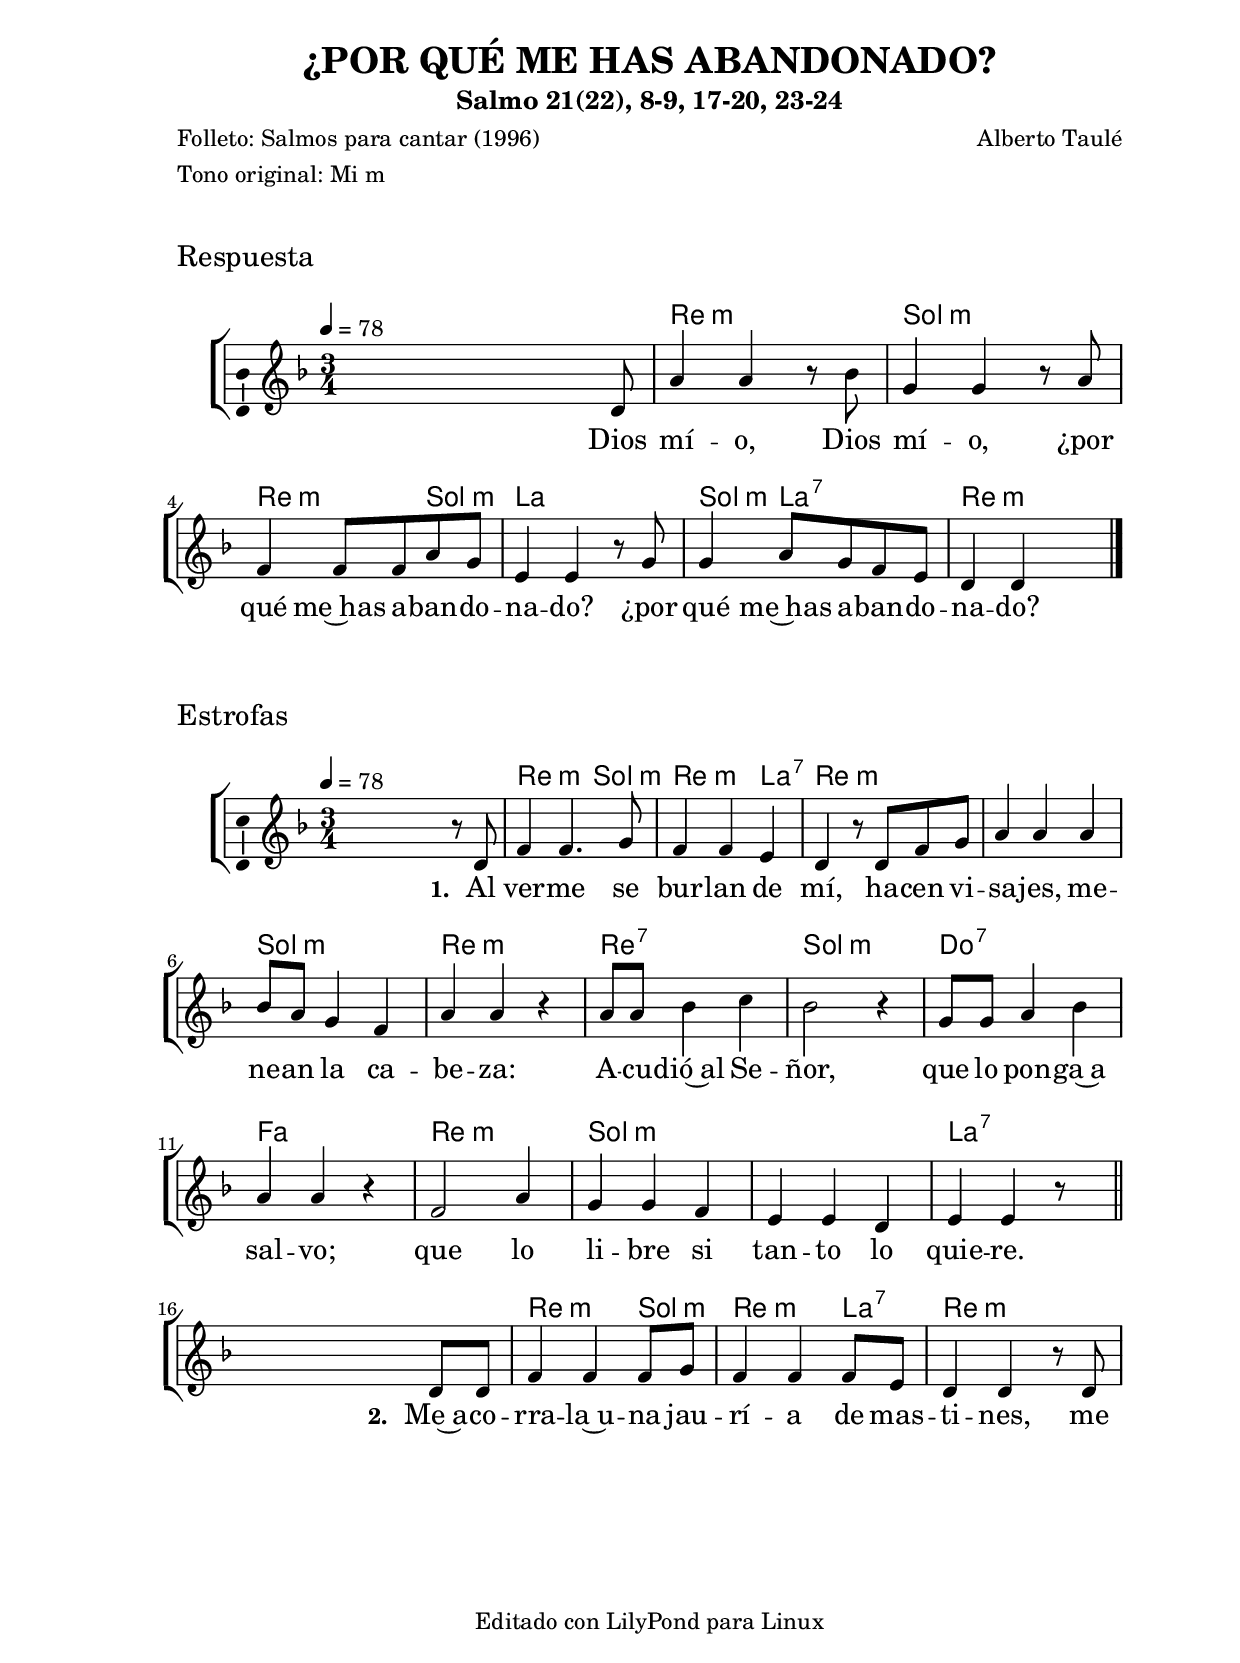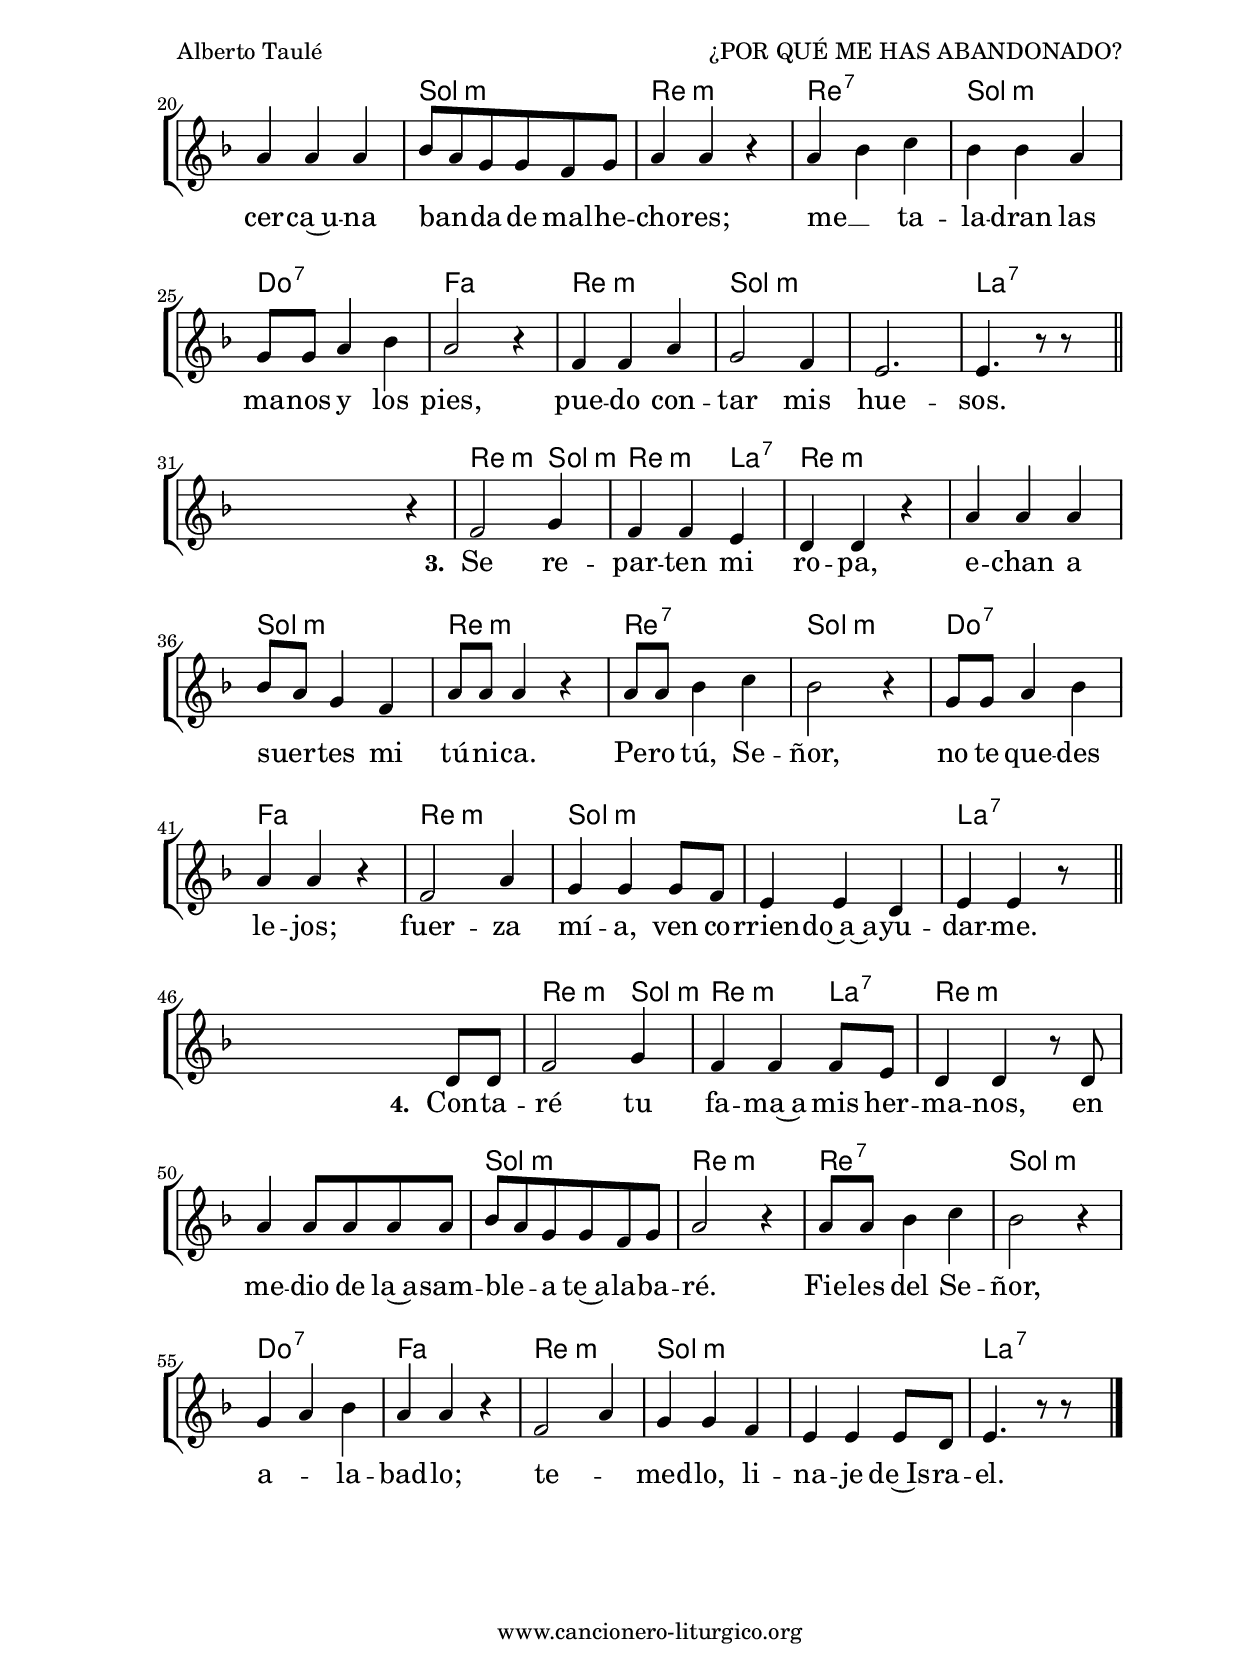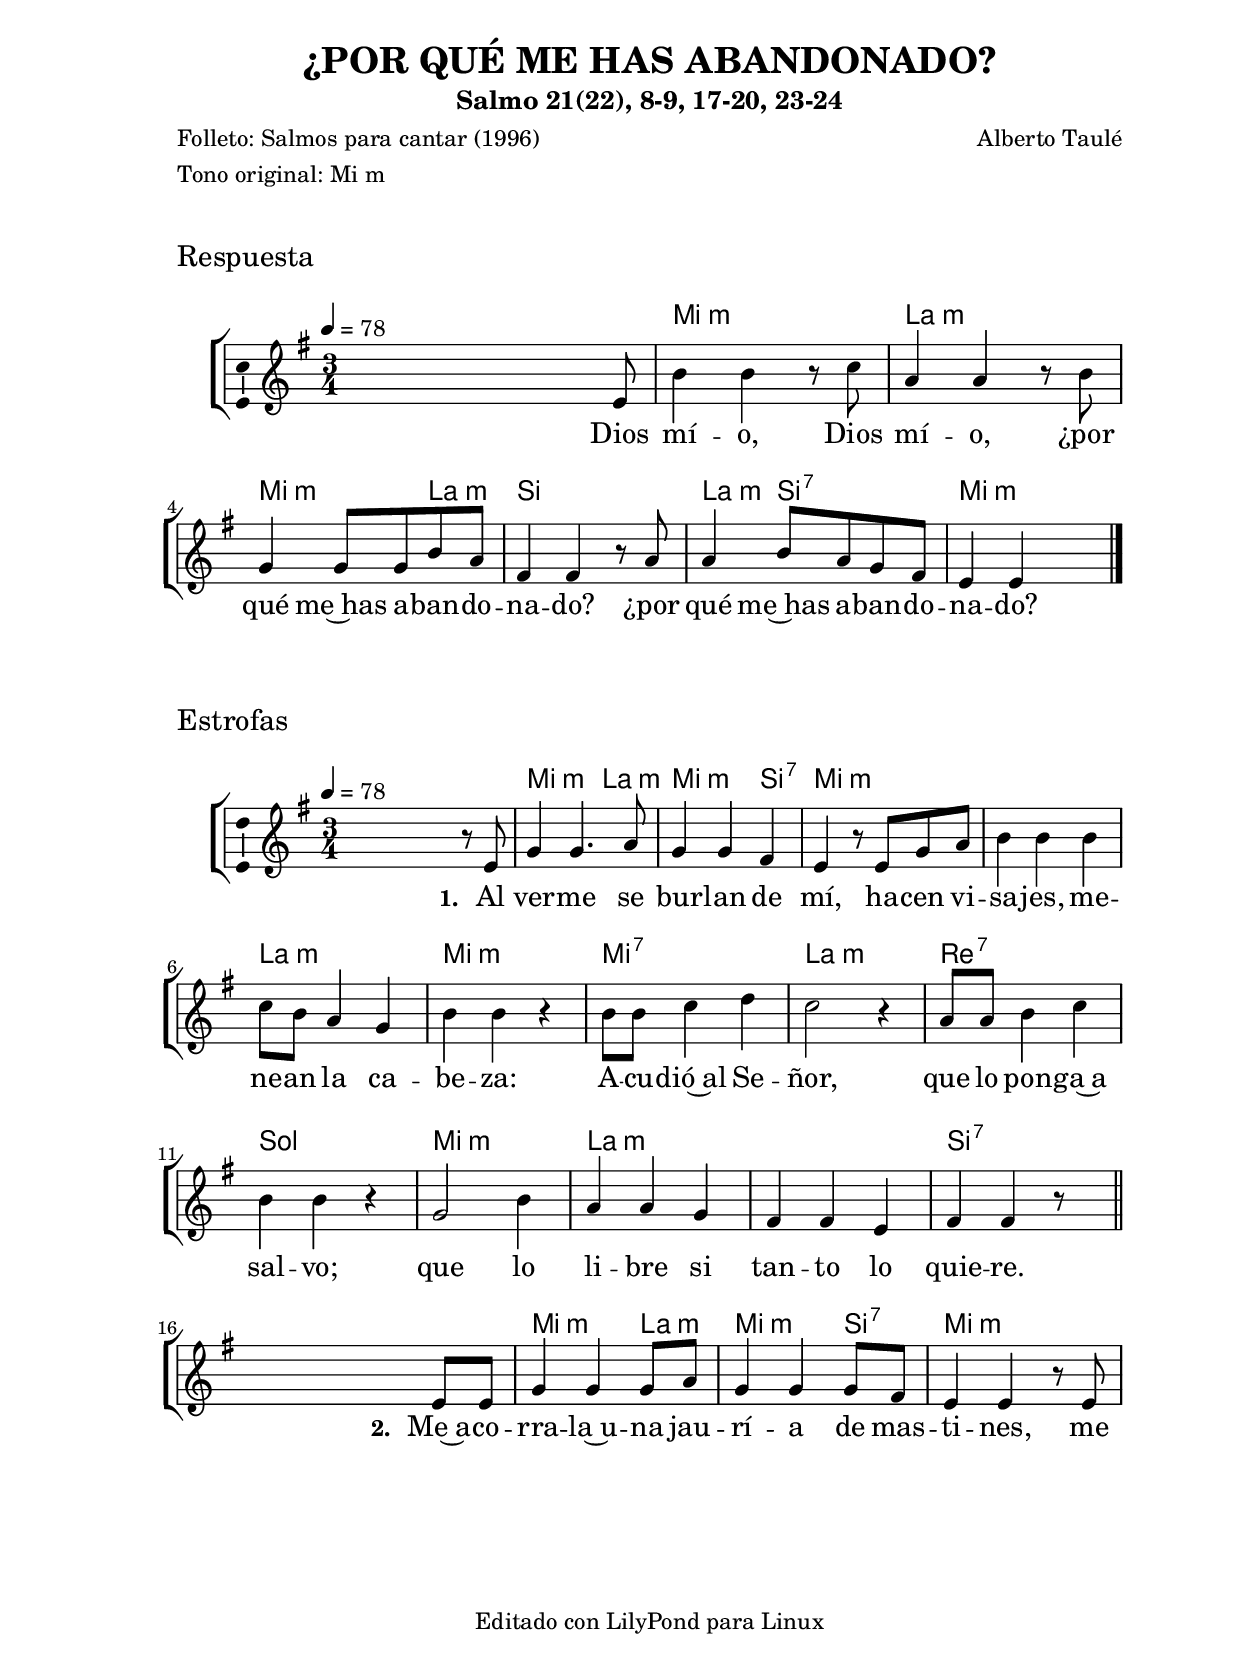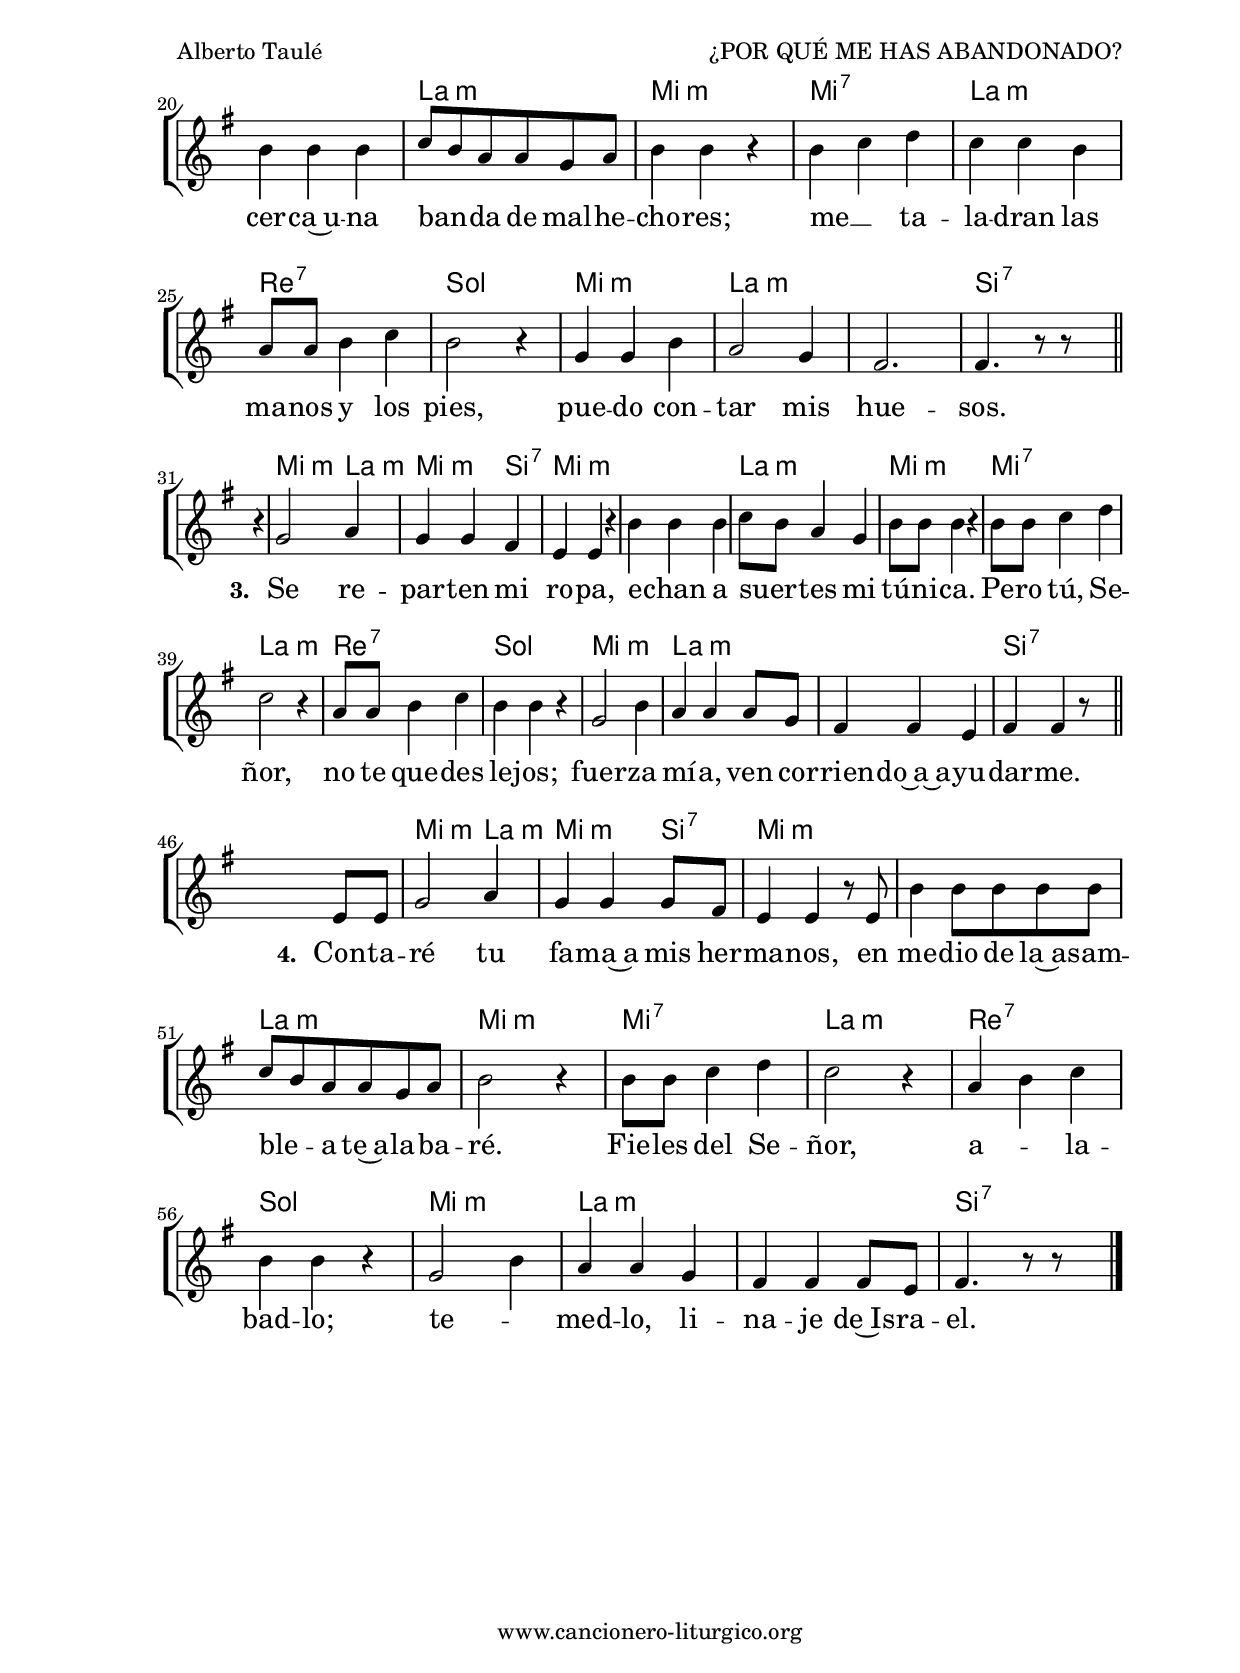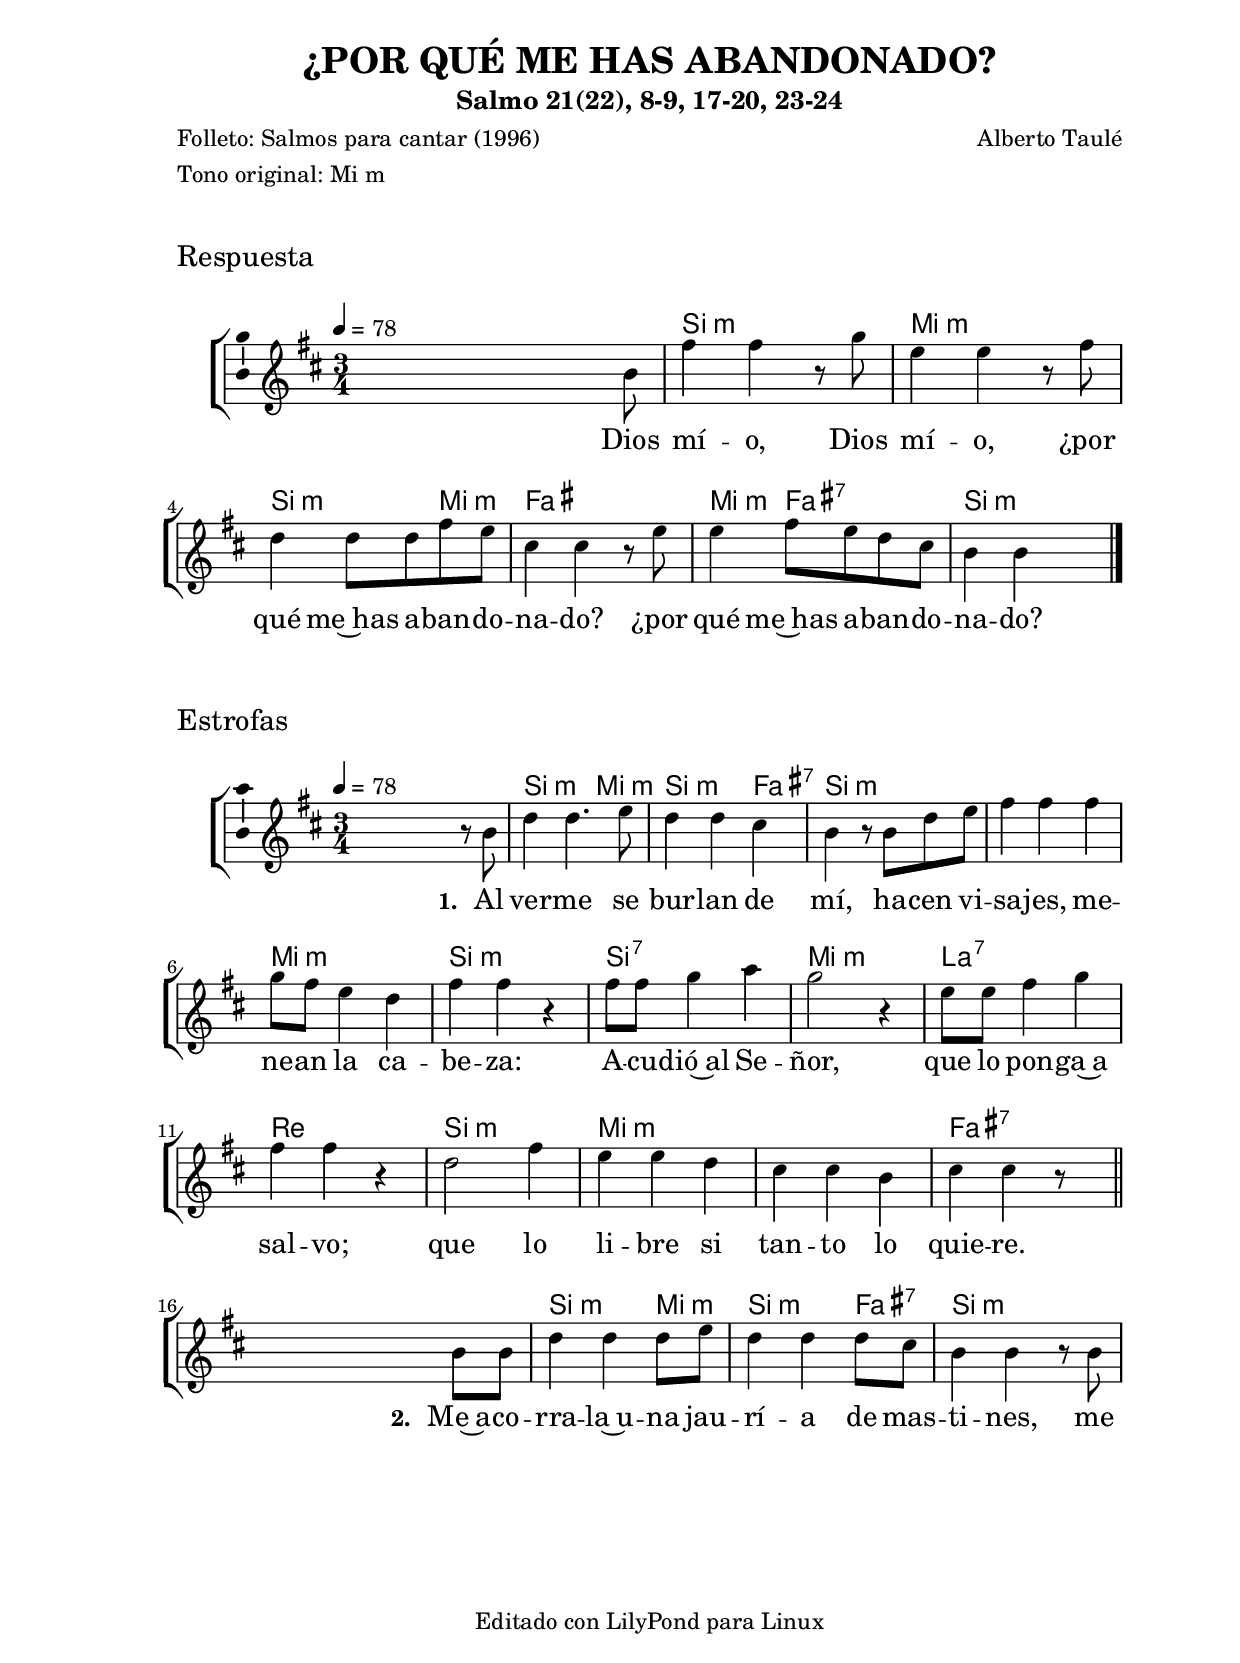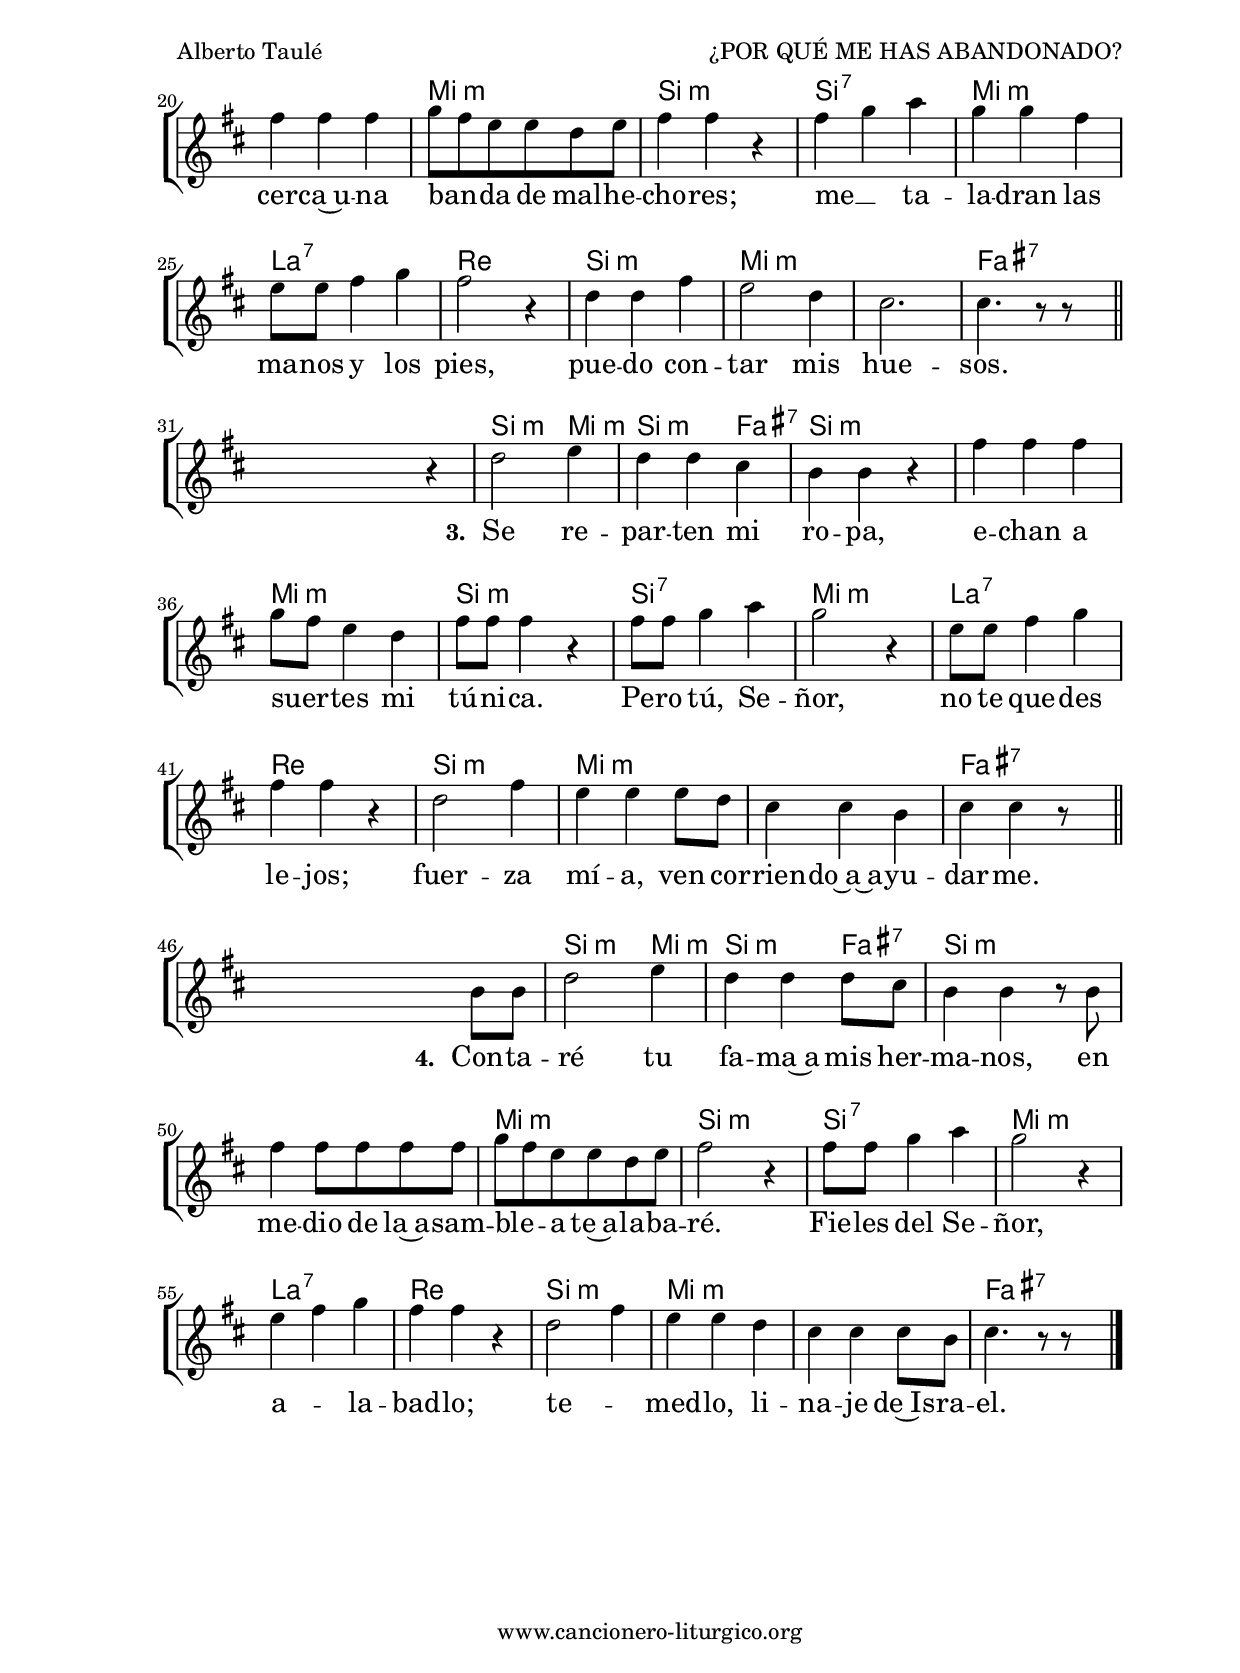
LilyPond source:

%
%para convertir .midi en .wav:
%timidity filename.midi -Ow -o finename.wav
%
%
%Para convertir de .wav a .mp3:
%lame -h -m j filename.wav
%
%
%para escuchar el midi:
%timidity nombrefichero.midi
%


%versión de lilypond para la que se ha escrito esta partitura:
\version "2.16.0"

	%Tamaño papel
	#(set-default-paper-size "a4")
	%Tamaño partitura
	#(set-global-staff-size 20)
	%No responde al pulsar sobre una nota
	#(ly:set-option 'point-and-click #f)

%parámetros del encabezamiento:
\header {
	title = "¿POR QUÉ ME HAS ABANDONADO?"
	subtitle = "Salmo 21(22), 8-9, 17-20, 23-24"
	composer = "Alberto Taulé"
	poet = "Folleto: Salmos para cantar (1996)"
	meter = "Tono original: Mi m"
	arranger = ""
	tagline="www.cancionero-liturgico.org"
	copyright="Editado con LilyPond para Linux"
	}

%parámetros asociados al papel:
\paper  {
	oddHeaderMarkup = \markup {\fill-line { \on-the-fly #not-first-page \fromproperty #'header:title \on-the-fly #not-first-page \fromproperty #'header:composer }}
	evenHeaderMarkup = \markup {\fill-line { \fromproperty #'header:composer \fromproperty #'header:title }}
	#(set-paper-size "a4")
	print-page-number = ##f
	first-page-number = 1
	print-first-page-number = ##f
	head-separation = 3.0 \cm
	top-margin = 2.0 \cm
	bottom-margin = 0.5\cm
	left-margin = 3.0 \cm
	line-width = 16.0 \cm 
	indent = 8\mm
	interscoreline = 2.\mm
	between-system-space = 15\mm
%	para que las partituras no llenen la hoja:
	ragged-bottom = ##t
%	idem para la última hoja:
	ragged-last-bottom = ##f
%	para que las partituras llenen el ancho del papel:
	ragged-last = ##f
	after-title-space = 2.5 \cm
%page-count=2
%system-count=8

	%Flexible Vertical Spacing
	markup-system-spacing =
	#'((basic-distance . 5) (minimum-distance . 3) (padding . 3))
	score-markup-spacing =
	#'((basic-distance . 15) (minimum-distance . 10) (padding . 3))
%	score-system-spacing =
%	#'((basic-distance . 15) (minimum-distance . 10) (padding . 5))
	system-system-spacing =
	#'((basic-distance . 5) (minimum-distance . 3) (padding . 3))
	markup-markup-spacing =
	#'((basic-distance . 20) (minimum-distance . 15) (padding . 3))
	last-bottom-spacing =
	#'((basic-distance . 5) (minimum-distance . 5) (padding . 3))
%	top-system-spacing =
%	#'((basic-distance . 10) (minimum-distance . 5) (padding . 3))
%	top-markup-spacing =
%	#'((basic-distance . 15) (minimum-distance . 10) (padding . 3))

	}


%parámetros que afectan a toda la partitura:
global =  {
	%clave de sol (G):
	\clef G
	%armadura:
	\transpose e d
	\key e \minor
	\tempo 4=78
	\set Score.tempoHideNote = ##f
	}


%%%%%%%%%%%%%%%%%%%%%%%%%%%%%%%%%%%%%%%%%%%%%%%%%%%%%%%
%%%%%%%%%%%%%%%%%%%%%%%%%%%%%%%%%%%%%%%%%%%%%%%%%%%%%%%
%%%%%%%%%%%%%%%%%%%%%%%%%%%%%%%%%%%%%%%%%%%%%%%%%%%%%%%


acordesrespuno = {
	\italianChords
	\chordmode {
	\transpose e d
{

s2.
e2.:m a:m e2:m a4:m b2. a4:m b2:7 e2.:m

}
}
}

melodiarespuno = 
	\transpose e d
{
	\relative c'{

\time 3/4

s2 s8 e8
b'4 b r8 c8
a4 a r8 b8
g4 g8 g b a
fis4 fis r8 a8
a4 b8 a g fis
e4 e s4

\bar "|."
}
}


textorespuno = \lyricmode {

Dios mí -- o, Dios mí -- o,
¿por qué me~has a -- ban -- do -- na -- do?
¿por qué me~has a -- ban -- do -- na -- do?

	}

acordesrespunoStaff = \context ChordNames = acordesrespunoStaff <<
	\set chordChanges = ##t
	\acordesrespuno
	>>


vozrespunoStaff = \context Voice = vozrespunoStaff
\with {\consists "Ambitus_engraver"}
<<
%	\set Staff.instrumentName = ""
%	\set Staff.shortInstrumentName = ""
%	\set Staff.midiInstrument = #"clarinet"
%	\set Staff.midiInstrument = #"cello"
%	\set Staff.midiInstrument = #"flute"
	\set Staff.midiInstrument = #"electric guitar (jazz)"
%	\set Staff.midiInstrument = #"english horn"
%	\set Staff.midiInstrument = #"violin"
%	\set Staff.midiInstrument = #"glockenspiel"
	\set Staff.midiMinimumVolume = #0.7
	\set Staff.midiMaximumVolume = #0.9
	\global
	\melodiarespuno
	>>

textorespunoStaff = \context Lyrics = textorespunoStaff <<
	\lyricsto vozrespunoStaff \textorespuno
	>>


%%%%%%%%%%%%%%%%%%%%%%%%%%%%%%%%%%%%%%%%%%%%%%%%%%%%%%%
%%%%%%%%%%%%%%%%%%%%%%%%%%%%%%%%%%%%%%%%%%%%%%%%%%%%%%%
%%%%%%%%%%%%%%%%%%%%%%%%%%%%%%%%%%%%%%%%%%%%%%%%%%%%%%%


acordesrespest = {
	\italianChords
	\chordmode {
	\transpose e d
{

s2.
e2:m a4:m e2:m b4:7 e2.:m s a:m e:m e:7 a:m d:7 g e:m a:m s b:7
s2.
e2:m a4:m e2:m b4:7 e2.:m s a:m e:m e:7 a:m d:7 g e:m a:m s b:7
s2.
e2:m a4:m e2:m b4:7 e2.:m s a:m e:m e:7 a:m d:7 g e:m a:m s b:7
s2.
e2:m a4:m e2:m b4:7 e2.:m s a:m e:m e:7 a:m d:7 g e:m a:m s b:7

}
}
}

melodiarespest = 
	\transpose e d
{
	\relative c'{

\time 3/4

s2 r8 e8
g4 g4. a8
g4 g fis
e4 r8 e8 g a
b4 b b
c8 b a4 g
b4 b r4
b8 b c4 d
c2 r4
a8 a b4 c
b4 b r4
g2 b4
a4 a g
fis4 fis e
fis4 fis r8 s8

\bar "||"
\break

s2 e8 e
g4 g4 g8 a
g4 g g8 fis
e4 e r8 e8
b'4 b b
c8 b a a g a
b4 b r4
b4 c d
c4 c b
a8 a b4 c
b2 r4
g4 g b
a2 g4
fis2.
fis4. r8 r8 s8

\bar "||"
\break

s2 r4
g2 a4
g4 g fis
e4 e r4
b'4 b b
c8 b a4 g
b8 b b4 r4
b8 b c4 d
c2 r4
a8 a b4 c
b4 b r4
g2 b4
a4 a a8 g
fis4 fis e
fis4 fis r8 s8

\bar "||"
\break

s2 e8 e
g2 a4
g4 g g8 fis
e4 e r8 e8
b'4 b8 b b b
c8 b a a g a
b2 r4
b8 b c4 d
c2 r4
a4 b c
b4 b r4
g2 b4
a4 a g
fis4 fis fis8 e
fis4. r8 r8 s8

\bar "|."
}
}


textorespest = \lyricmode {

\set stanza =#"1. " Al ver -- me se bur -- lan de mí,
ha -- cen vi -- sa -- jes, me -- ne -- an la ca -- be -- za:
A -- cu -- dió~al Se -- ñor, que lo pon -- ga~a sal -- vo;
que lo li -- bre si tan -- to lo quie -- re.

\set stanza =#"2. " Me~a -- co -- rra -- la~u -- na jau -- rí -- a de mas -- ti -- nes,
me cer -- ca~u -- na ban -- _ da de mal -- he -- cho -- res;
me __ _ ta -- la -- dran las ma -- nos y los pies,
pue -- do con -- tar mis hue -- sos.

\set stanza =#"3. " Se re -- par -- ten mi ro -- pa,
e -- chan a suer -- _ tes mi tú -- ni -- ca.
Pe -- ro tú, Se -- ñor, no te que -- des le -- jos;
fuer -- za mí -- a, ven co -- rrien -- do~a~a -- yu -- dar -- me.

\set stanza =#"4. " Con -- ta -- ré tu fa -- ma~a mis her -- ma -- nos,
en me -- dio de la~a -- sam -- ble -- _ a te~a -- la -- ba -- ré.
Fie -- les del Se -- ñor, a -- _ la -- bad -- lo;
te -- _ med -- lo, li -- na -- je de~Is -- ra -- el.

	}

acordesrespestStaff = \context ChordNames = acordesrespestStaff <<
	\set chordChanges = ##t
	\acordesrespest
	>>


vozrespestStaff = \context Voice = vozrespestStaff
\with {\consists "Ambitus_engraver"}
<<
%	\set Staff.instrumentName = ""
%	\set Staff.shortInstrumentName = ""
%	\set Staff.midiInstrument = #"clarinet"
%	\set Staff.midiInstrument = #"cello"
%	\set Staff.midiInstrument = #"flute"
	\set Staff.midiInstrument = #"electric guitar (jazz)"
%	\set Staff.midiInstrument = #"english horn"
%	\set Staff.midiInstrument = #"violin"
%	\set Staff.midiInstrument = #"glockenspiel"
	\set Staff.midiMinimumVolume = #0.7
	\set Staff.midiMaximumVolume = #0.9
	\global
	\melodiarespest
	>>

textorespestStaff = \context Lyrics = textorespestStaff <<
	\lyricsto vozrespestStaff \textorespest
	>>


%%%%%%%%%%%%%%%%%%%%%%%%%%%%%%%%%%%%%%%%%%%%%%%%%%%%%%%
%%%%%%%%%%%%%%%%%%%%%%%%%%%%%%%%%%%%%%%%%%%%%%%%%%%%%%%
%%%%%%%%%%%%%%%%%%%%%%%%%%%%%%%%%%%%%%%%%%%%%%%%%%%%%%%


\book {
	\score {
		\context ChoirStaff {
			\override StaffGroup.SystemStartBracket #'collapse-height = #1
			\override Score.SystemStartBar #'collapse-height = #1
			<<
			\acordesrespunoStaff
			\vozrespunoStaff
			\textorespunoStaff
			>>
			}
		\layout {
	    		\context {
				\Lyrics
				\override LyricText #'font-size = #2
				}
	   		 \context {
				\Score
				\override StaffSymbol #'staff-space = #(magstep +3)
				}
			}
		\header{piece=\markup{\fontsize #2 "Respuesta"}}
		}
	\score {
		\context ChoirStaff {
			\override StaffGroup.SystemStartBracket #'collapse-height = #1
			\override Score.SystemStartBar #'collapse-height = #1
			<<
			\acordesrespestStaff
			\vozrespestStaff
			\textorespestStaff
			>>
			}
		\layout {
	    		\context {
				\Lyrics
				\override LyricText #'font-size = #2
				}
	   		 \context {
				\Score
				\override StaffSymbol #'staff-space = #(magstep +3)
				}
			}
		\header{piece=\markup{\fontsize #2 "Estrofas"}}
		}
	\score {
		\unfoldRepeats
		\context ChoirStaff {
			<<
			\acordesrespunoStaff
			\vozrespunoStaff
			>>
			<<
			\acordesrespestStaff
			\vozrespestStaff
			>>
			}
		\midi {
	  		\context {
	  			\Score
				tempoWholesPerMinute = #(ly:make-moment 70 4)
				}
			}
		}
	}

#(define output-suffix "C")
\book {
	\score {
		\context ChoirStaff {
			\override StaffGroup.SystemStartBracket #'collapse-height = #1
			\override Score.SystemStartBar #'collapse-height = #1
\transpose c d
			<<
			\acordesrespunoStaff
			\vozrespunoStaff
			\textorespunoStaff
			>>
			}
		\layout {
	    		\context {
				\Lyrics
				\override LyricText #'font-size = #2
				}
	   		 \context {
				\Score
				\override StaffSymbol #'staff-space = #(magstep +3)
				}
			}
		\header{piece=\markup{\fontsize #2 "Respuesta"}}
		}
	\score {
		\context ChoirStaff {
			\override StaffGroup.SystemStartBracket #'collapse-height = #1
			\override Score.SystemStartBar #'collapse-height = #1
\transpose c d
			<<
			\acordesrespestStaff
			\vozrespestStaff
			\textorespestStaff
			>>
			}
		\layout {
	    		\context {
				\Lyrics
				\override LyricText #'font-size = #2
				}
	   		 \context {
				\Score
				\override StaffSymbol #'staff-space = #(magstep +3)
				}
			}
		\header{piece=\markup{\fontsize #2 "Estrofas"}}
		}
	}

#(define output-suffix "S")
\book {
	\score {
		\context ChoirStaff {
			\override StaffGroup.SystemStartBracket #'collapse-height = #1
			\override Score.SystemStartBar #'collapse-height = #1
\transpose c a
			<<
			\acordesrespunoStaff
			\vozrespunoStaff
			\textorespunoStaff
			>>
			}
		\layout {
	    		\context {
				\Lyrics
				\override LyricText #'font-size = #2
				}
	   		 \context {
				\Score
				\override StaffSymbol #'staff-space = #(magstep +3)
				}
			}
		\header{piece=\markup{\fontsize #2 "Respuesta"}}
		}
	\score {
		\context ChoirStaff {
			\override StaffGroup.SystemStartBracket #'collapse-height = #1
			\override Score.SystemStartBar #'collapse-height = #1
\transpose c a
			<<
			\acordesrespestStaff
			\vozrespestStaff
			\textorespestStaff
			>>
			}
		\layout {
	    		\context {
				\Lyrics
				\override LyricText #'font-size = #2
				}
	   		 \context {
				\Score
				\override StaffSymbol #'staff-space = #(magstep +3)
				}
			}
		\header{piece=\markup{\fontsize #2 "Estrofas"}}
		}
	}



